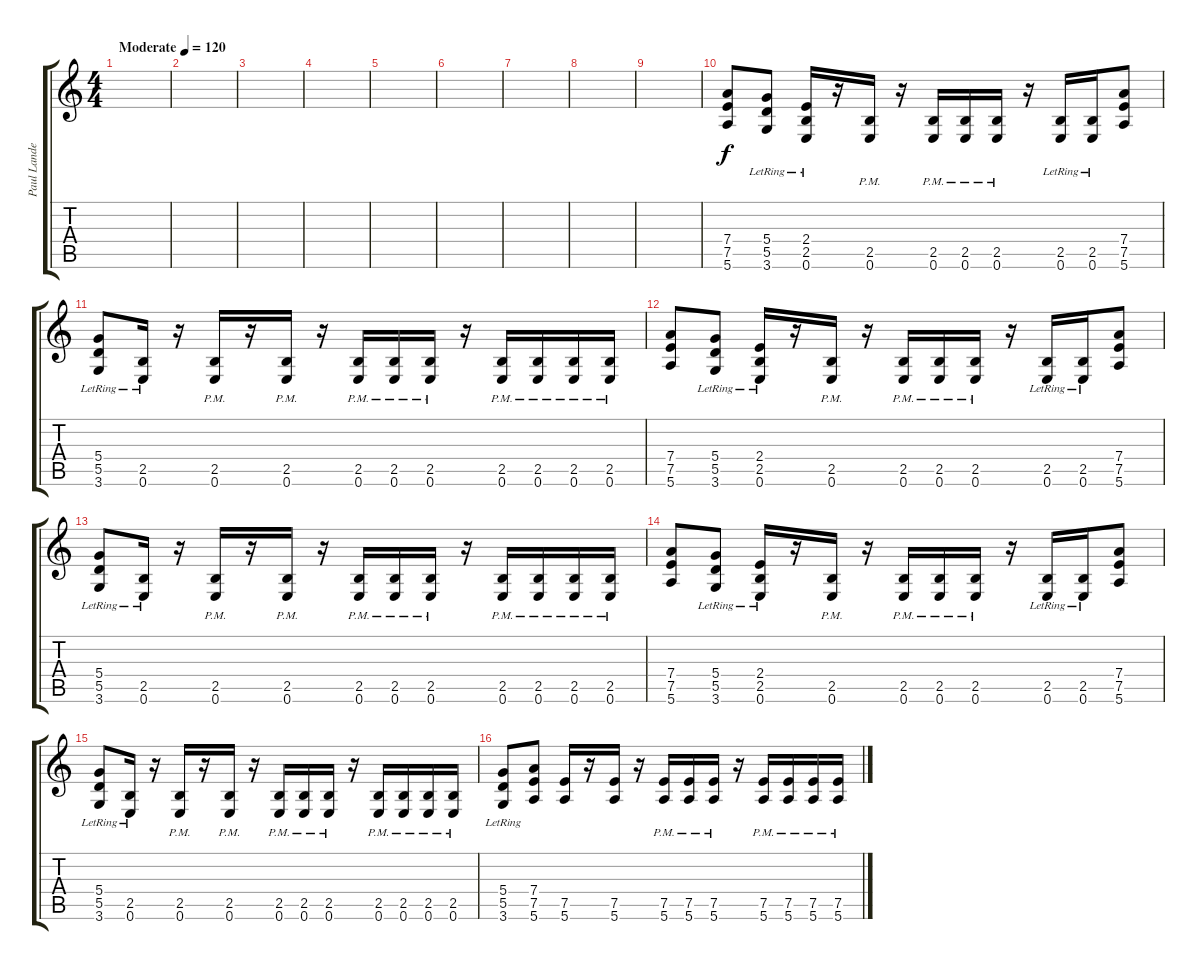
\track ("Paul Landers - Guitar II" "Paul Lande") {instrument distortionguitar}
\staff {score tabs}
\tuning (E4 B3 G3 D3 A2 E2) {hide}
\ts (4 4)
\tempo (120 "Moderate")
\clef g2
\ks c
|
|
|
|
|
|
|
|
|
(7.4 7.5 5.6).8 (5.4 5.5 3.6{lr}).8 (2.4{lr} 2.5{lr} 0.6{lr}).16 r.16 (2.5{pm} 0.6{pm}).16 r.16 (2.5{pm} 0.6{pm}).16 (2.5{pm} 0.6{pm}).16 (2.5{pm} 0.6{pm}).16 r.16 (2.5{lr} 0.6{lr}).16 (2.5{lr} 0.6{lr}).16 (7.4 7.5 5.6).8 |
(5.4 5.5 3.6{lr}).8 (2.5{lr} 0.6{lr}).16 r.16 (2.5{pm} 0.6{pm}).16 r.16 (2.5{pm} 0.6{pm}).16 r.16 (2.5{pm} 0.6{pm}).16 (2.5{pm} 0.6{pm}).16 (2.5{pm} 0.6{pm}).16 r.16 (2.5{pm} 0.6{pm}).16 (2.5{pm} 0.6{pm}).16 (2.5{pm} 0.6{pm}).16 (2.5{pm} 0.6{pm}).16 |
(7.4 7.5 5.6).8 (5.4 5.5 3.6{lr}).8 (2.4{lr} 2.5{lr} 0.6{lr}).16 r.16 (2.5{pm} 0.6{pm}).16 r.16 (2.5{pm} 0.6{pm}).16 (2.5{pm} 0.6{pm}).16 (2.5{pm} 0.6{pm}).16 r.16 (2.5{lr} 0.6{lr}).16 (2.5{lr} 0.6{lr}).16 (7.4 7.5 5.6).8 |
(5.4 5.5 3.6{lr}).8 (2.5{lr} 0.6{lr}).16 r.16 (2.5{pm} 0.6{pm}).16 r.16 (2.5{pm} 0.6{pm}).16 r.16 (2.5{pm} 0.6{pm}).16 (2.5{pm} 0.6{pm}).16 (2.5{pm} 0.6{pm}).16 r.16 (2.5{pm} 0.6{pm}).16 (2.5{pm} 0.6{pm}).16 (2.5{pm} 0.6{pm}).16 (2.5{pm} 0.6{pm}).16 |
(7.4 7.5 5.6).8 (5.4 5.5 3.6{lr}).8 (2.4{lr} 2.5{lr} 0.6{lr}).16 r.16 (2.5{pm} 0.6{pm}).16 r.16 (2.5{pm} 0.6{pm}).16 (2.5{pm} 0.6{pm}).16 (2.5{pm} 0.6{pm}).16 r.16 (2.5{lr} 0.6{lr}).16 (2.5{lr} 0.6{lr}).16 (7.4 7.5 5.6).8 |
(5.4 5.5 3.6{lr}).8 (2.5{lr} 0.6{lr}).16 r.16 (2.5{pm} 0.6{pm}).16 r.16 (2.5{pm} 0.6{pm}).16 r.16 (2.5{pm} 0.6{pm}).16 (2.5{pm} 0.6{pm}).16 (2.5{pm} 0.6{pm}).16 r.16 (2.5{pm} 0.6{pm}).16 (2.5{pm} 0.6{pm}).16 (2.5{pm} 0.6{pm}).16 (2.5{pm} 0.6{pm}).16 |
(5.4{lr} 5.5 3.6{lr}).8 (7.4 7.5 5.6).8 (7.5 5.6).16 r.16 (7.5 5.6).16 r.16 (7.5{pm} 5.6).16 (7.5{pm} 5.6).16 (7.5{pm} 5.6).16 r.16 (7.5{pm} 5.6).16 (7.5{pm} 5.6).16 (7.5{pm} 5.6).16 (7.5{pm} 5.6).16
